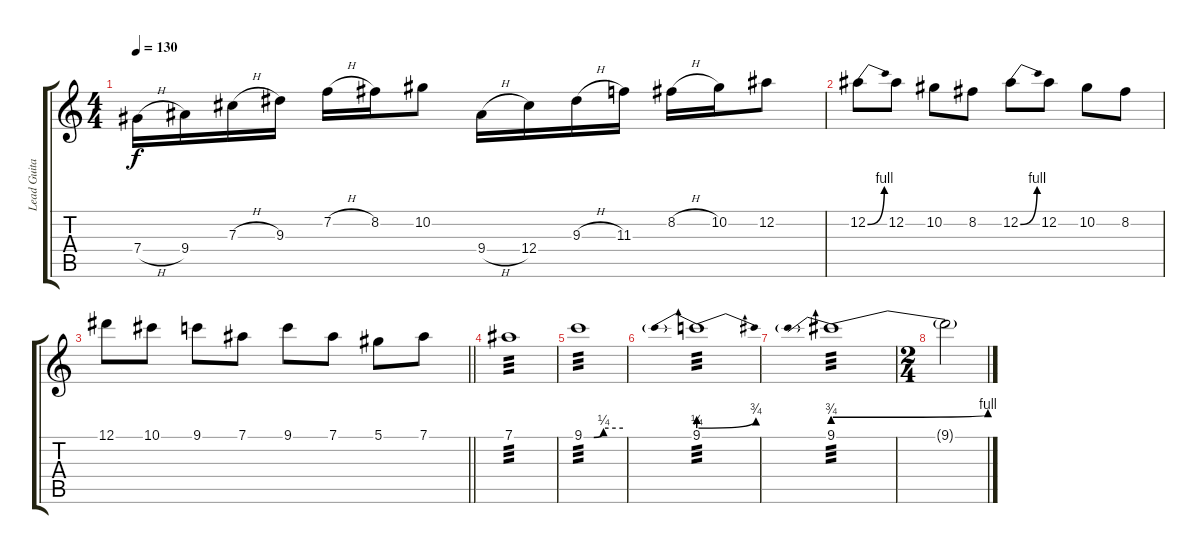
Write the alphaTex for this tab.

\track ("Lead Guitar" "Lead Guita") {instrument distortionguitar}
\staff {score tabs}
\tuning (Eb4 Bb3 Gb3 Db3 Ab2 Db2) {hide}
\ts (4 4)
\tempo 130
\clef g2
\ks c
7.4{h}.16{dy f} 9.4.16 7.3{h}.16 9.3.16 7.2{h}.16 8.2.16 10.2.8 9.4{h}.16 12.4.16 9.3{h}.16 11.3.16 8.2{h}.16 10.2.16 12.2.8 |
12.2{be (bend 0 0 60 4)}.8 12.2.8 10.2.8 8.2.8 12.2{be (bend 0 0 60 4)}.8 12.2.8 10.2.8 8.2.8 |
\barLineRight lightlight
12.1.8 10.1.8 9.1.8 7.1.8 9.1.8 7.1.8 5.1.8 7.1.8 |
7.1.1{tp 3 volume 5} |
9.1{be (custom 0 0 15 0 30 1 60 1)}.1{tp 3} |
9.1{be (prebendbend 0 1 60 3)}.1{tp 3} |
9.1{be (prebendbend 0 3 60 4)}.1{tp 3} |
\ts (2 4)
9.1{t}.2
